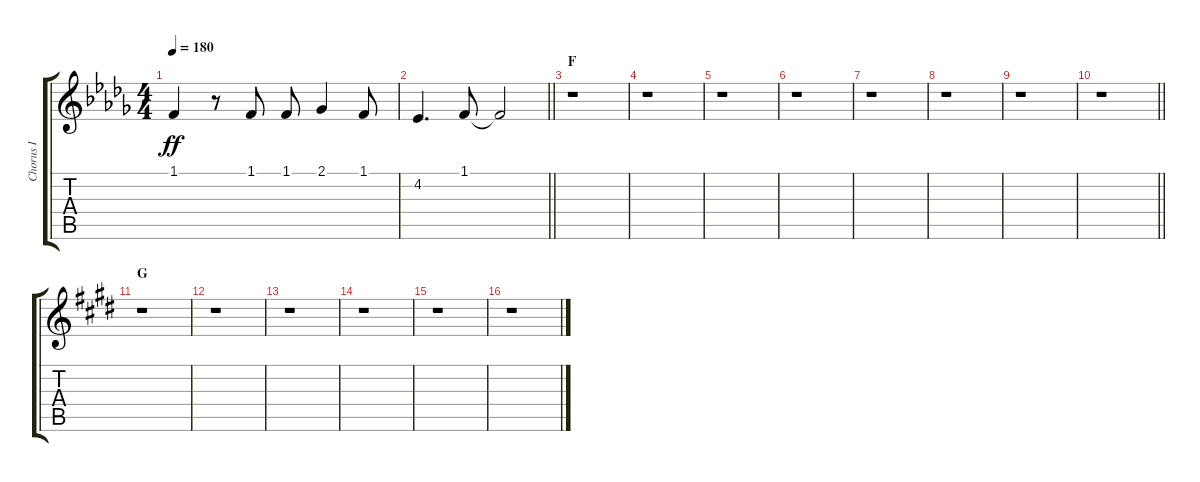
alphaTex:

\track ("Chorus I" "Chorus I") {instrument voiceoohs}
\staff {score tabs}
\tuning (E4 B3 G3 D3 A2 E2) {hide}
\ts (4 4)
\tempo 180
\clef g2
\ks db
1.1.4{dy ff} r.8 1.1.8 1.1.8 2.1.4 1.1.8 |
\barLineRight lightlight
4.2.4{d} 1.1.8 1.1{t}.2 |
\section ("" "F")
r.1 |
r.1 |
r.1 |
r.1 |
r.1 |
r.1 |
r.1 |
\barLineRight lightlight
r.1 |
\section ("" "G")
\ks e
r.1 |
r.1 |
r.1 |
r.1 |
r.1 |
r.1
